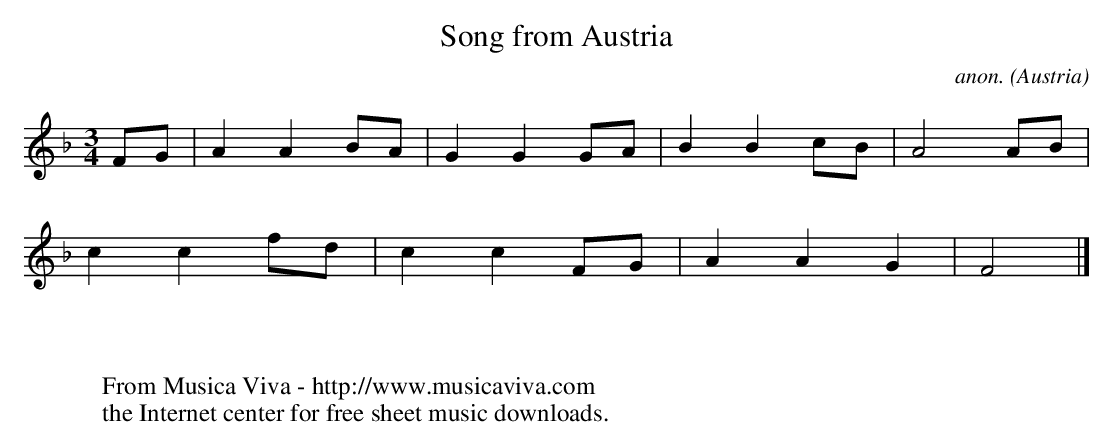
X:1
T:Song from Austria
C:anon.
O:Austria
M:3/4
L:1/4
K:F
F/G/|AAB/A/|GGG/A/|BBc/B/|A2A/B/|
ccf/d/|ccF/G/|AAG|F2|]
W:
W:
W:  From Musica Viva - http://www.musicaviva.com
W:  the Internet center for free sheet music downloads.
